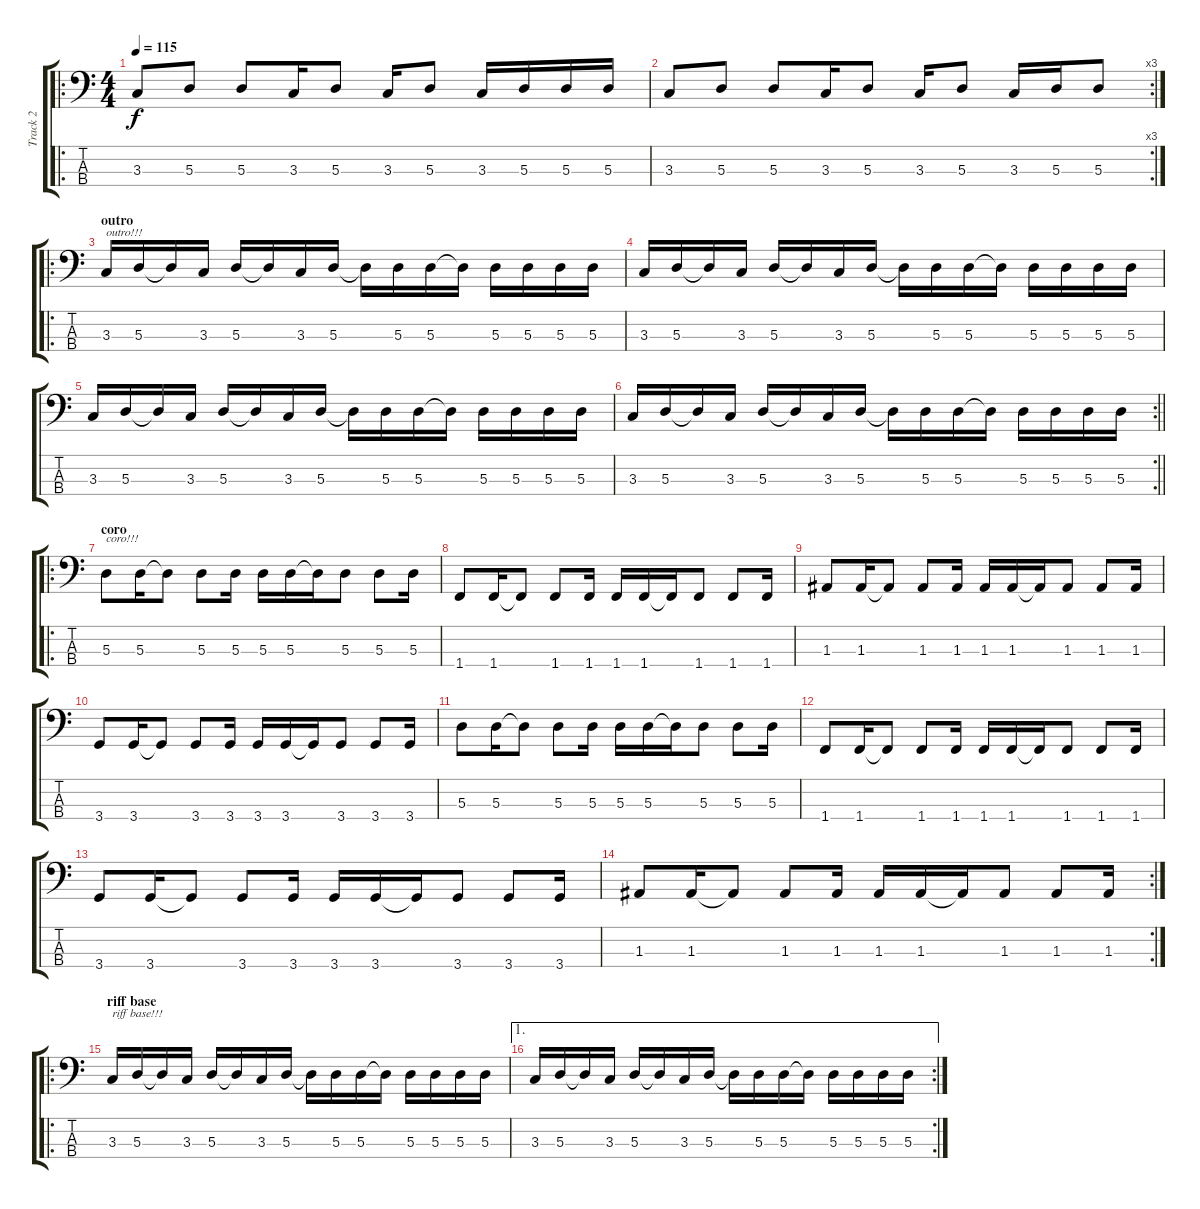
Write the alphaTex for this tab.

\track ("Track 2" "Track 2") {instrument electricbasspick}
\staff {score tabs}
\tuning (G2 D2 A1 E1) {hide}
\ro
\ts (4 4)
\tempo 115
\clef f4
\ks c
3.3.8{dy f instrument slapbass2} 5.3.8 5.3.8 3.3.16 5.3.8 3.3.16 5.3.8 3.3.16 5.3.16 5.3.16 5.3.16 |
\rc 3
3.3.8 5.3.8 5.3.8 3.3.16 5.3.8 3.3.16 5.3.8 3.3.16 5.3.16 5.3.8 |
\ro
\section ("" "outro")
3.3.16{txt "outro!!!"} 5.3.16 5.3{t}.16 3.3.16 5.3.16 5.3{t}.16 3.3.16 5.3.16 5.3{t}.16 5.3.16 5.3.16 5.3{t}.16 5.3.16 5.3.16 5.3.16 5.3.16 |
3.3.16 5.3.16 5.3{t}.16 3.3.16 5.3.16 5.3{t}.16 3.3.16 5.3.16 5.3{t}.16 5.3.16 5.3.16 5.3{t}.16 5.3.16 5.3.16 5.3.16 5.3.16 |
3.3.16 5.3.16 5.3{t}.16 3.3.16 5.3.16 5.3{t}.16 3.3.16 5.3.16 5.3{t}.16 5.3.16 5.3.16 5.3{t}.16 5.3.16 5.3.16 5.3.16 5.3.16 |
\rc 2
\barLineRight lightlight
3.3.16 5.3.16 5.3{t}.16 3.3.16 5.3.16 5.3{t}.16 3.3.16 5.3.16 5.3{t}.16 5.3.16 5.3.16 5.3{t}.16 5.3.16 5.3.16 5.3.16 5.3.16 |
\ro
\section ("" "coro")
5.3.8{txt "coro!!!" instrument electricbasspick} 5.3.16 5.3{t}.8 5.3.8 5.3.16 5.3.16 5.3.16 5.3{t}.16 5.3.8 5.3.8 5.3.16 |
1.4.8 1.4.16 1.4{t}.8 1.4.8 1.4.16 1.4.16 1.4.16 1.4{t}.16 1.4.8 1.4.8 1.4.16 |
1.3.8 1.3.16 1.3{t}.8 1.3.8 1.3.16 1.3.16 1.3.16 1.3{t}.16 1.3.8 1.3.8 1.3.16 |
3.4.8 3.4.16 3.4{t}.8 3.4.8 3.4.16 3.4.16 3.4.16 3.4{t}.16 3.4.8 3.4.8 3.4.16 |
5.3.8 5.3.16 5.3{t}.8 5.3.8 5.3.16 5.3.16 5.3.16 5.3{t}.16 5.3.8 5.3.8 5.3.16 |
1.4.8 1.4.16 1.4{t}.8 1.4.8 1.4.16 1.4.16 1.4.16 1.4{t}.16 1.4.8 1.4.8 1.4.16 |
3.4.8 3.4.16 3.4{t}.8 3.4.8 3.4.16 3.4.16 3.4.16 3.4{t}.16 3.4.8 3.4.8 3.4.16 |
\rc 2
1.3.8 1.3.16 1.3{t}.8 1.3.8 1.3.16 1.3.16 1.3.16 1.3{t}.16 1.3.8 1.3.8 1.3.16 |
\ro
\section ("" "riff base")
3.3.16{txt "riff base!!!" instrument electricbasspick} 5.3.16 5.3{t}.16 3.3.16 5.3.16 5.3{t}.16 3.3.16 5.3.16 5.3{t}.16 5.3.16 5.3.16 5.3{t}.16 5.3.16 5.3.16 5.3.16 5.3.16 |
\ae 1
\rc 2
3.3.16 5.3.16 5.3{t}.16 3.3.16 5.3.16 5.3{t}.16 3.3.16 5.3.16 5.3{t}.16 5.3.16 5.3.16 5.3{t}.16 5.3.16 5.3.16 5.3.16 5.3.16
